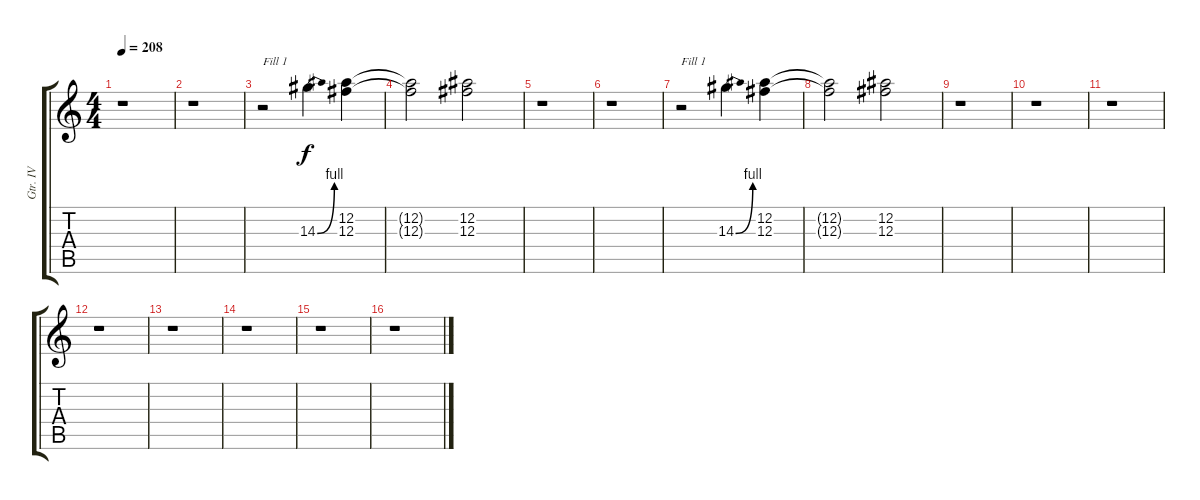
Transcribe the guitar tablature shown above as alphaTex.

\track ("Gtr. IV" "Gtr. IV") {instrument distortionguitar}
\staff {score tabs}
\tuning (Eb4 Bb3 Gb3 Db3 Ab2 Eb2) {hide}
\ts (4 4)
\tempo 208
\clef g2
\ks c
r.1{dy f} |
r.1 |
r.2{txt "Fill 1"} 14.3{be (bend 0 0 60 4)}.4 (12.2 12.3).4 |
(12.2{t} 12.3{t}).2 (12.2 12.3).2 |
r.1 |
r.1 |
r.2{txt "Fill 1"} 14.3{be (bend 0 0 60 4)}.4 (12.2 12.3).4 |
(12.2{t} 12.3{t}).2 (12.2 12.3).2 |
r.1 |
r.1 |
r.1 |
r.1 |
r.1 |
r.1 |
r.1 |
r.1
